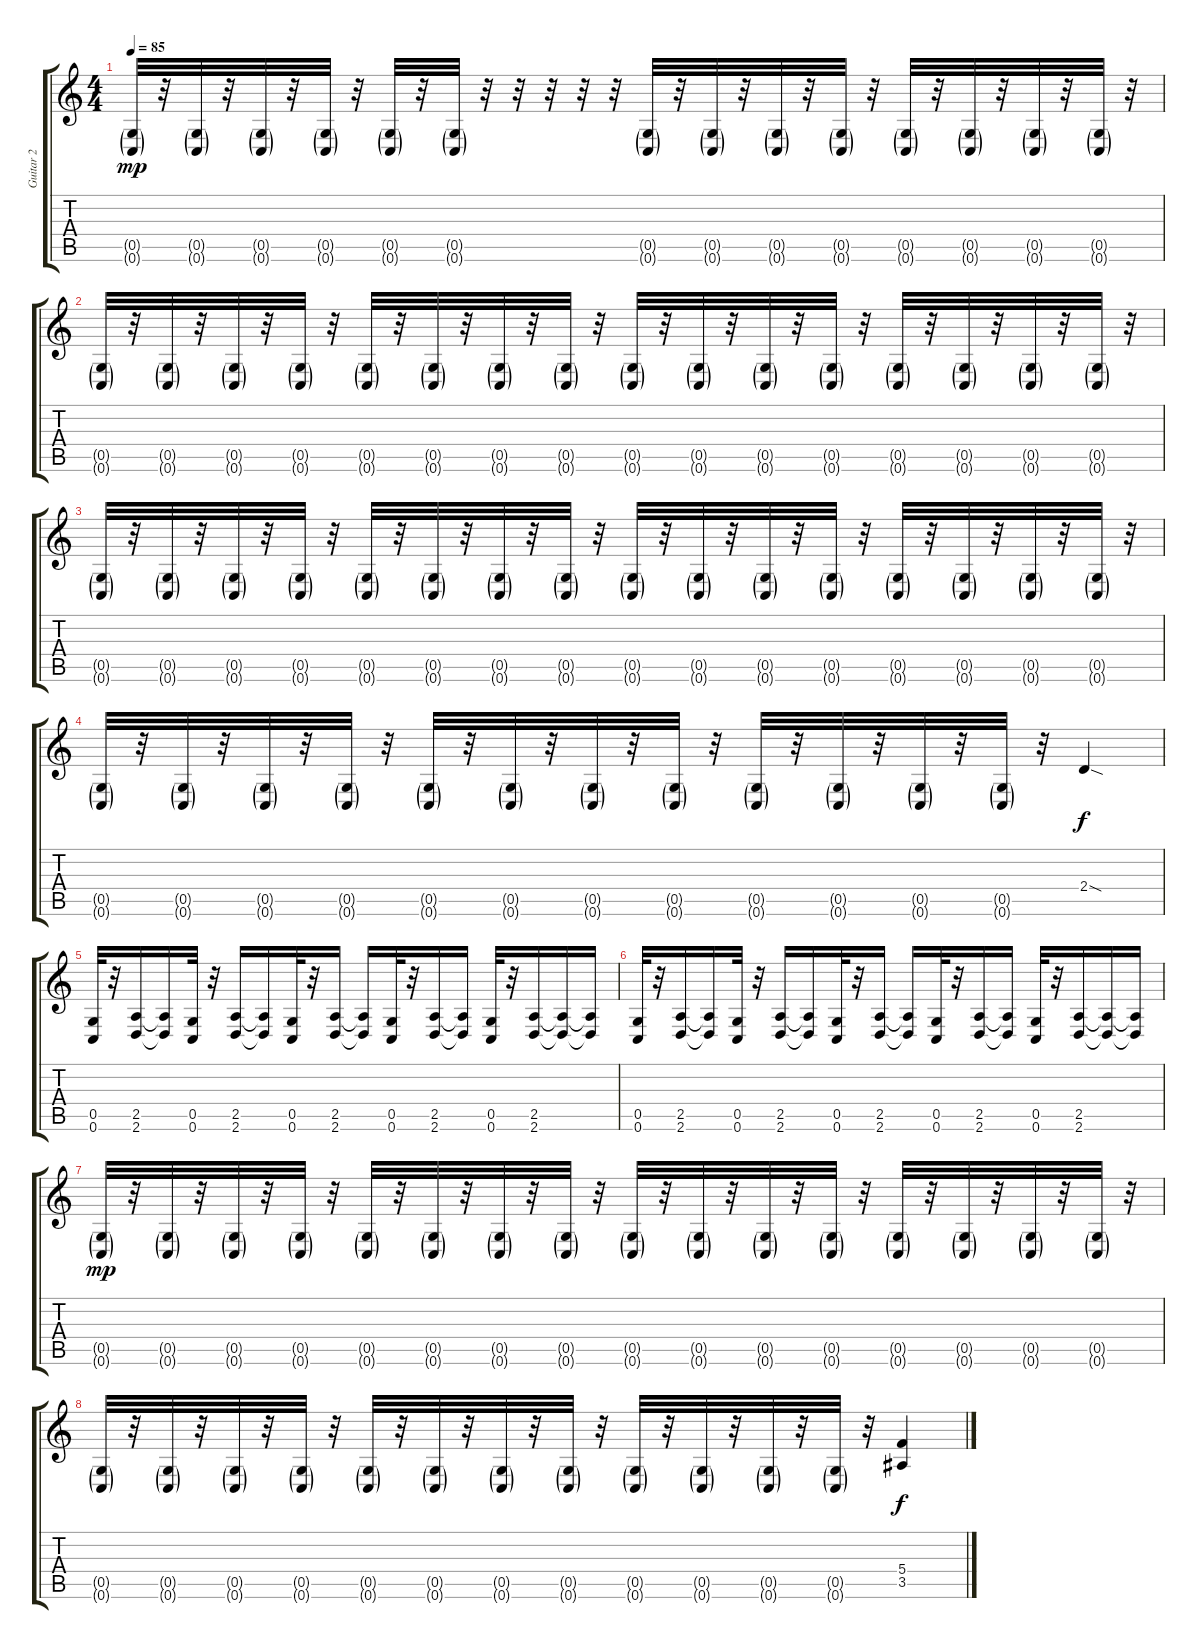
\track ("Guitar 2" "Guitar 2") {instrument distortionguitar}
\staff {score tabs}
\tuning (E4 C4 G3 C3 G2 C2) {hide}
\ts (4 4)
\tempo 85
\clef g2
\ks c
(0.5{g} 0.6{g}).32{dy mp} r.32 (0.5{g} 0.6{g}).32 r.32 (0.5{g} 0.6{g}).32 r.32 (0.5{g} 0.6{g}).32 r.32 (0.5{g} 0.6{g}).32 r.32 (0.5{g} 0.6{g}).32 r.32 r.32 r.32 r.32 r.32 (0.5{g} 0.6{g}).32 r.32 (0.5{g} 0.6{g}).32 r.32 (0.5{g} 0.6{g}).32 r.32 (0.5{g} 0.6{g}).32 r.32 (0.5{g} 0.6{g}).32 r.32 (0.5{g} 0.6{g}).32 r.32 (0.5{g} 0.6{g}).32 r.32 (0.5{g} 0.6{g}).32 r.32 |
(0.5{g} 0.6{g}).32 r.32 (0.5{g} 0.6{g}).32 r.32 (0.5{g} 0.6{g}).32 r.32 (0.5{g} 0.6{g}).32 r.32 (0.5{g} 0.6{g}).32 r.32 (0.5{g} 0.6{g}).32 r.32 (0.5{g} 0.6{g}).32 r.32 (0.5{g} 0.6{g}).32 r.32 (0.5{g} 0.6{g}).32 r.32 (0.5{g} 0.6{g}).32 r.32 (0.5{g} 0.6{g}).32 r.32 (0.5{g} 0.6{g}).32 r.32 (0.5{g} 0.6{g}).32 r.32 (0.5{g} 0.6{g}).32 r.32 (0.5{g} 0.6{g}).32 r.32 (0.5{g} 0.6{g}).32 r.32 |
(0.5{g} 0.6{g}).32 r.32 (0.5{g} 0.6{g}).32 r.32 (0.5{g} 0.6{g}).32 r.32 (0.5{g} 0.6{g}).32 r.32 (0.5{g} 0.6{g}).32 r.32 (0.5{g} 0.6{g}).32 r.32 (0.5{g} 0.6{g}).32 r.32 (0.5{g} 0.6{g}).32 r.32 (0.5{g} 0.6{g}).32 r.32 (0.5{g} 0.6{g}).32 r.32 (0.5{g} 0.6{g}).32 r.32 (0.5{g} 0.6{g}).32 r.32 (0.5{g} 0.6{g}).32 r.32 (0.5{g} 0.6{g}).32 r.32 (0.5{g} 0.6{g}).32 r.32 (0.5{g} 0.6{g}).32 r.32 |
(0.5{g} 0.6{g}).32 r.32 (0.5{g} 0.6{g}).32 r.32 (0.5{g} 0.6{g}).32 r.32 (0.5{g} 0.6{g}).32 r.32 (0.5{g} 0.6{g}).32 r.32 (0.5{g} 0.6{g}).32 r.32 (0.5{g} 0.6{g}).32 r.32 (0.5{g} 0.6{g}).32 r.32 (0.5{g} 0.6{g}).32 r.32 (0.5{g} 0.6{g}).32 r.32 (0.5{g} 0.6{g}).32 r.32 (0.5{g} 0.6{g}).32 r.32 2.4{sod}.4{dy f} |
(0.5 0.6).32 r.32 (2.5 2.6).16 (2.5{t} 2.6{t}).16 (0.5 0.6).32 r.32 (2.5 2.6).16 (2.5{t} 2.6{t}).16 (0.5 0.6).32 r.32 (2.5 2.6).16 (2.5{t} 2.6{t}).16 (0.5 0.6).32 r.32 (2.5 2.6).16 (2.5{t} 2.6{t}).16 (0.5 0.6).32 r.32 (2.5 2.6).16 (2.5{t} 2.6{t}).16 (2.5{t} 2.6{t}).16 |
(0.5 0.6).32 r.32 (2.5 2.6).16 (2.5{t} 2.6{t}).16 (0.5 0.6).32 r.32 (2.5 2.6).16 (2.5{t} 2.6{t}).16 (0.5 0.6).32 r.32 (2.5 2.6).16 (2.5{t} 2.6{t}).16 (0.5 0.6).32 r.32 (2.5 2.6).16 (2.5{t} 2.6{t}).16 (0.5 0.6).32 r.32 (2.5 2.6).16 (2.5{t} 2.6{t}).16 (2.5{t} 2.6{t}).16 |
(0.5{g} 0.6{g}).32{dy mp} r.32 (0.5{g} 0.6{g}).32 r.32 (0.5{g} 0.6{g}).32 r.32 (0.5{g} 0.6{g}).32 r.32 (0.5{g} 0.6{g}).32 r.32 (0.5{g} 0.6{g}).32 r.32 (0.5{g} 0.6{g}).32 r.32 (0.5{g} 0.6{g}).32 r.32 (0.5{g} 0.6{g}).32 r.32 (0.5{g} 0.6{g}).32 r.32 (0.5{g} 0.6{g}).32 r.32 (0.5{g} 0.6{g}).32 r.32 (0.5{g} 0.6{g}).32 r.32 (0.5{g} 0.6{g}).32 r.32 (0.5{g} 0.6{g}).32 r.32 (0.5{g} 0.6{g}).32 r.32 |
(0.5{g} 0.6{g}).32 r.32 (0.5{g} 0.6{g}).32 r.32 (0.5{g} 0.6{g}).32 r.32 (0.5{g} 0.6{g}).32 r.32 (0.5{g} 0.6{g}).32 r.32 (0.5{g} 0.6{g}).32 r.32 (0.5{g} 0.6{g}).32 r.32 (0.5{g} 0.6{g}).32 r.32 (0.5{g} 0.6{g}).32 r.32 (0.5{g} 0.6{g}).32 r.32 (0.5{g} 0.6{g}).32 r.32 (0.5{g} 0.6{g}).32 r.32 (5.4 3.5).4{dy f}
